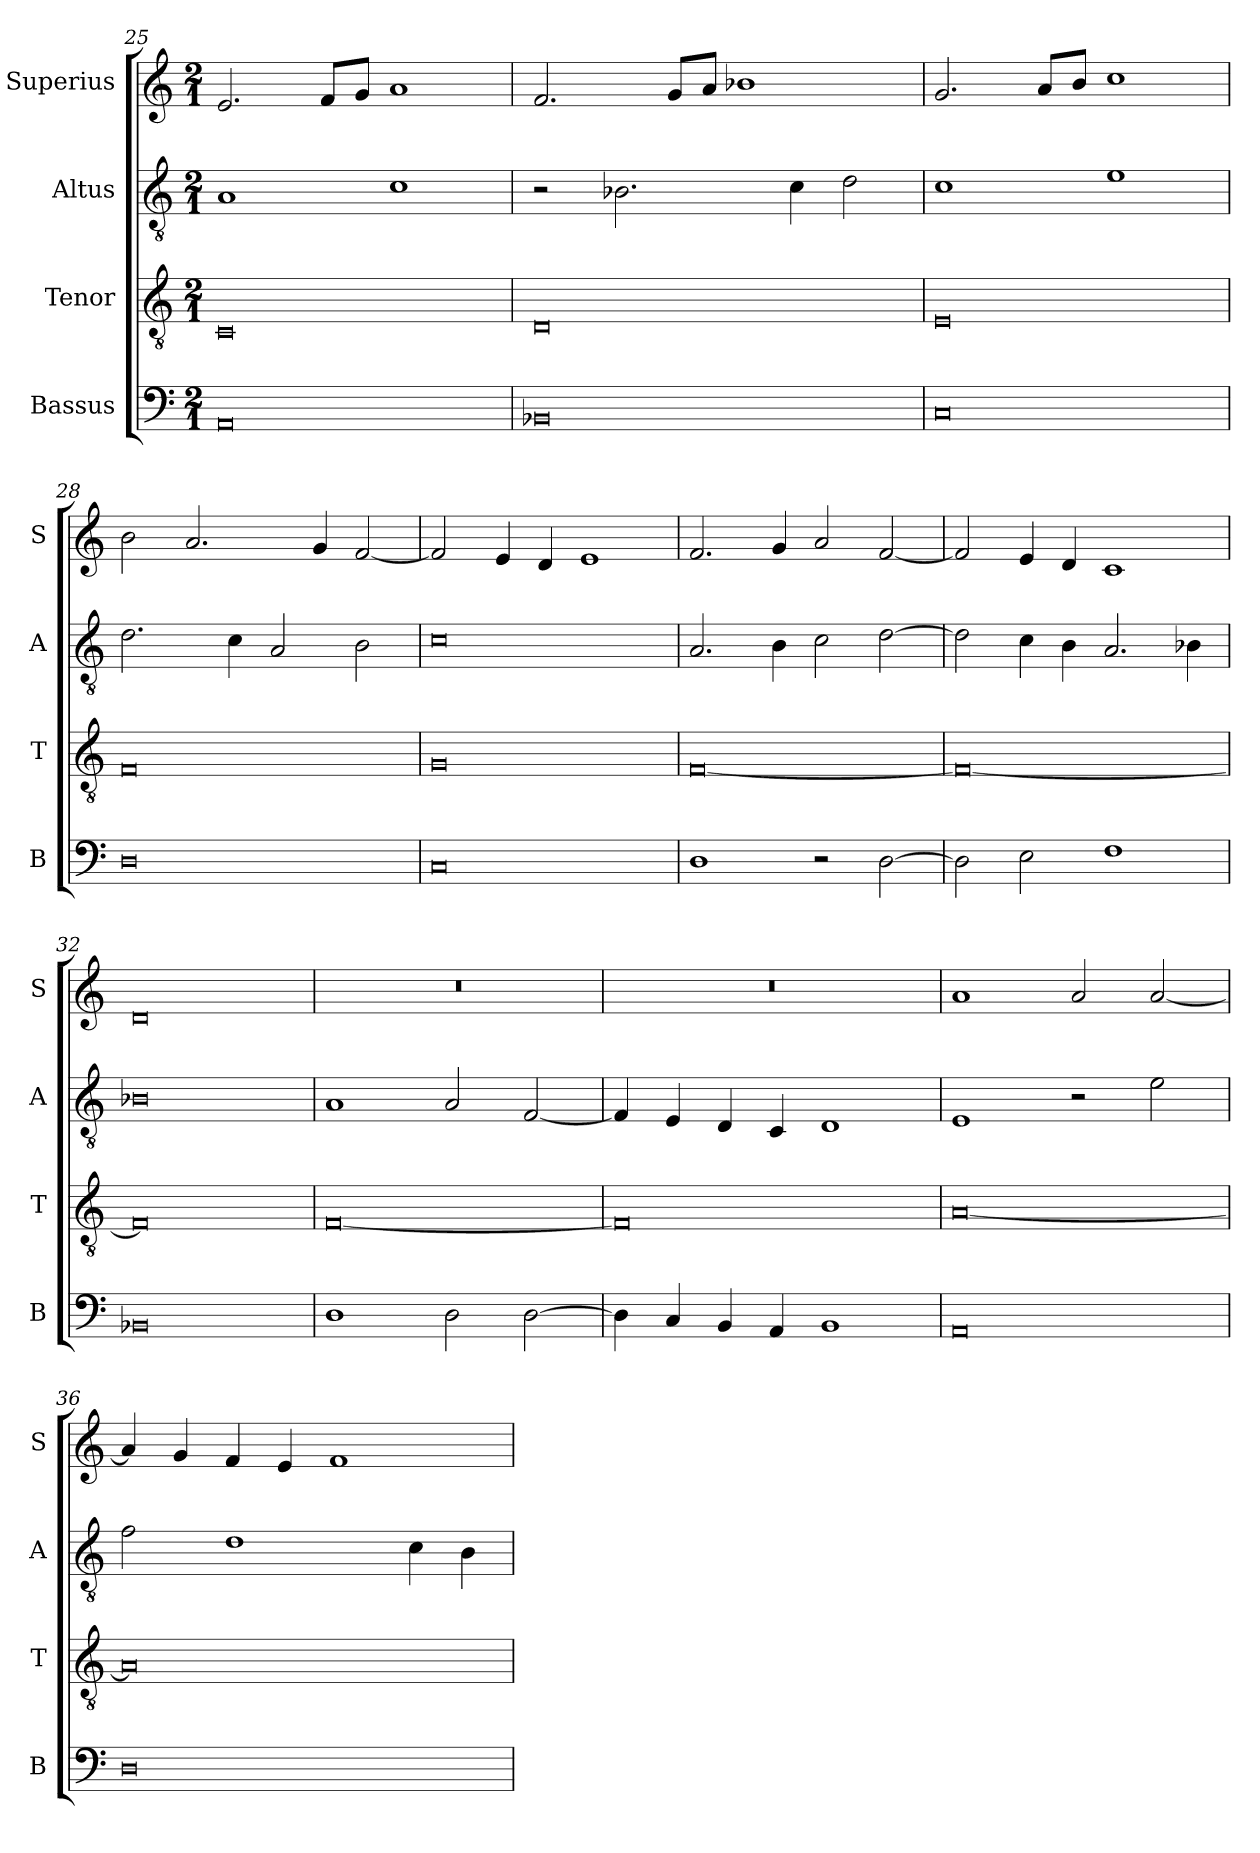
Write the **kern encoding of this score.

**kern	**kern	**kern	**kern
*part4	*part3	*part2	*part1
*staff4	*staff3	*staff2	*staff1
*I"Bassus	*I"Tenor	*I"Altus	*I"Superius
*I'B	*I'T	*I'A	*I'S
*clefF4	*clefGv2	*clefGv2	*clefG2
*k[]	*k[]	*k[]	*k[]
*M2/1	*M2/1	*M2/1	*M2/1
=25	=25	=25	=25
0AA	0C	1A	2.e
.	.	.	8fL
.	.	.	8gJ
.	.	1c	1a
=26	=26	=26	=26
0BB-X	0D	2r	2.f
.	.	2.B-X	.
.	.	.	8gL
.	.	.	8aJ
.	.	.	1b-X
.	.	4c	.
.	.	2d	.
=27	=27	=27	=27
0C	0E	1c	2.g
.	.	.	8aL
.	.	.	8bJ
.	.	1e	1cc
=28	=28	=28	=28
0D	0F	2.d	2b
.	.	.	2.a
.	.	4c	.
.	.	2A	.
.	.	.	4g
.	.	2B	[2f
=29	=29	=29	=29
0C	0G	0c	2f]
.	.	.	4e
.	.	.	4d
.	.	.	1e
=30	=30	=30	=30
1D	[0F	2.A	2.f
.	.	4B	4g
2r	.	2c	2a
[2D	.	[2d	[2f
=31	=31	=31	=31
2D]	0F_	2d]	2f]
2E	.	4c	4e
.	.	4B	4d
1F	.	2.A	1c
.	.	4B-X	.
=32	=32	=32	=32
0BB-X	0F]	0B-X	0d
=33	=33	=33	=33
1D	[0F	1A	0r
2D	.	2A	.
[2D	.	[2F	.
=34	=34	=34	=34
4D]	0F]	4F]	0r
4C	.	4E	.
4BB	.	4D	.
4AA	.	4C	.
1BB	.	1D	.
=35	=35	=35	=35
0AA	[0A	1E	1a
.	.	2r	2a
.	.	2e	[2a
=36	=36	=36	=36
0D	0A]	2f	4a]
.	.	.	4g
.	.	1d	4f
.	.	.	4e
.	.	.	1f
.	.	4c	.
.	.	4B	.
=	=	=	=
*-	*-	*-	*-
